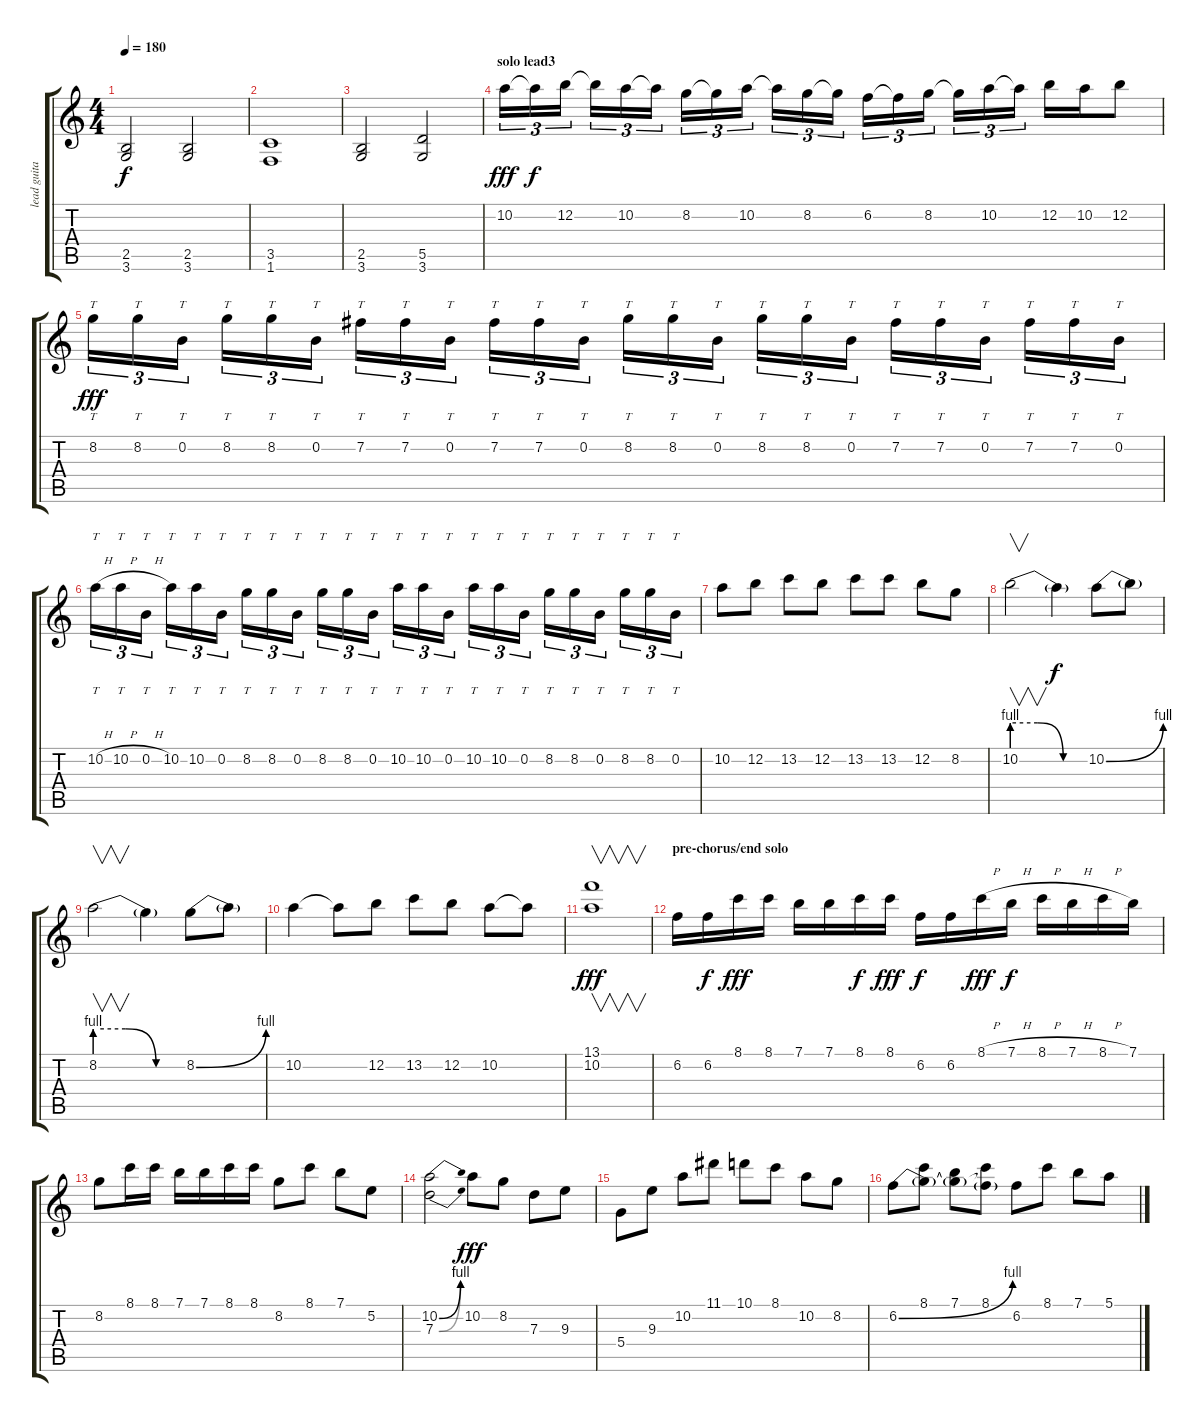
\track ("lead guitar" "lead guita") {instrument distortionguitar}
\staff {score tabs}
\tuning (E4 B3 G3 D3 A2 E2) {hide}
\ts (4 4)
\tempo 180
\clef g2
\ks c
(2.5 3.6).2{dy f} (2.5 3.6).2 |
(3.5 1.6).1 |
(2.5 3.6).2 (5.5 3.6).2 |
\section ("" "solo lead3")
10.2.16{tu (3 2) dy fff volume 16} 10.2{t}.16{tu (3 2) dy f} 12.2.16{tu (3 2)} 12.2{t}.16{tu (3 2)} 10.2.16{tu (3 2)} 10.2{t}.16{tu (3 2)} 8.2.16{tu (3 2)} 8.2{t}.16{tu (3 2)} 10.2.16{tu (3 2)} 10.2{t}.16{tu (3 2)} 8.2.16{tu (3 2)} 8.2{t}.16{tu (3 2)} 6.2.16{tu (3 2)} 6.2{t}.16{tu (3 2)} 8.2.16{tu (3 2)} 8.2{t}.16{tu (3 2)} 10.2.16{tu (3 2)} 10.2{t}.16{tu (3 2)} 12.2.16 10.2.16 12.2.8 |
8.2.16{tt tu (3 2) dy fff} 8.2.16{tt tu (3 2)} 0.2.16{tt tu (3 2)} 8.2.16{tt tu (3 2)} 8.2.16{tt tu (3 2)} 0.2.16{tt tu (3 2)} 7.2.16{tt tu (3 2)} 7.2.16{tt tu (3 2)} 0.2.16{tt tu (3 2)} 7.2.16{tt tu (3 2)} 7.2.16{tt tu (3 2)} 0.2.16{tt tu (3 2)} 8.2.16{tt tu (3 2)} 8.2.16{tt tu (3 2)} 0.2.16{tt tu (3 2)} 8.2.16{tt tu (3 2)} 8.2.16{tt tu (3 2)} 0.2.16{tt tu (3 2)} 7.2.16{tt tu (3 2)} 7.2.16{tt tu (3 2)} 0.2.16{tt tu (3 2)} 7.2.16{tt tu (3 2)} 7.2.16{tt tu (3 2)} 0.2.16{tt tu (3 2)} |
10.2{h}.16{tt tu (3 2)} 10.2{h}.16{tt tu (3 2)} 0.2{h}.16{tt tu (3 2)} 10.2.16{tt tu (3 2)} 10.2.16{tt tu (3 2)} 0.2.16{tt tu (3 2)} 8.2.16{tt tu (3 2)} 8.2.16{tt tu (3 2)} 0.2.16{tt tu (3 2)} 8.2.16{tt tu (3 2)} 8.2.16{tt tu (3 2)} 0.2.16{tt tu (3 2)} 10.2.16{tt tu (3 2)} 10.2.16{tt tu (3 2)} 0.2.16{tt tu (3 2)} 10.2.16{tt tu (3 2)} 10.2.16{tt tu (3 2)} 0.2.16{tt tu (3 2)} 8.2.16{tt tu (3 2)} 8.2.16{tt tu (3 2)} 0.2.16{tt tu (3 2)} 8.2.16{tt tu (3 2)} 8.2.16{tt tu (3 2)} 0.2.16{tt tu (3 2)} |
10.2.8 12.2.8 13.2.8 12.2.8 13.2.8 13.2.8 12.2.8 8.2.8 |
10.2{be (custom 0 4 20 4 40 0 60 0)}.2{v} 10.2{t}.4{dy f} 10.2{be (bend 0 0 60 4)}.8 10.2{t}.8 |
8.2{be (custom 0 4 20 4 40 0 60 0)}.2{v} 8.2{t}.4 8.2{be (bend 0 0 60 4)}.8 8.2{t}.8 |
10.2.4 10.2{t}.8 12.2.8 13.2.8 12.2.8 10.2.8 10.2{t}.8 |
(13.1 10.2).1{v dy fff} |
\section ("" "pre-chorus/end solo")
6.2.16{volume 16} 6.2.16{dy f} 8.1.16{dy fff} 8.1.16 7.1.16 7.1.16 8.1.16{dy f} 8.1.16{dy fff} 6.2.16{dy f} 6.2.16 8.1{h}.16{dy fff} 7.1{h}.16{dy f} 8.1{h}.16 7.1{h}.16 8.1{h}.16 7.1.16 |
8.2.8 8.1.16 8.1.16 7.1.16 7.1.16 8.1.16 8.1.16 8.2.8 8.1.8 7.1.8 5.2.8 |
(10.2{be (bend 0 0 60 4)} 7.3{be (bend 0 0 60 4)}).2 10.2.8{dy fff} 8.2.8 7.3.8 9.3.8 |
5.4.8 9.3.8 10.2.8 11.1.8 10.1.8 8.1.8 10.2.8 8.2.8 |
6.2{be (bend 0 0 60 4)}.8 (8.1 6.2{t}).8 (7.1 6.2{t}).8 (8.1 6.2{t}).8 6.2.8 8.1.8 7.1.8 5.1.8
